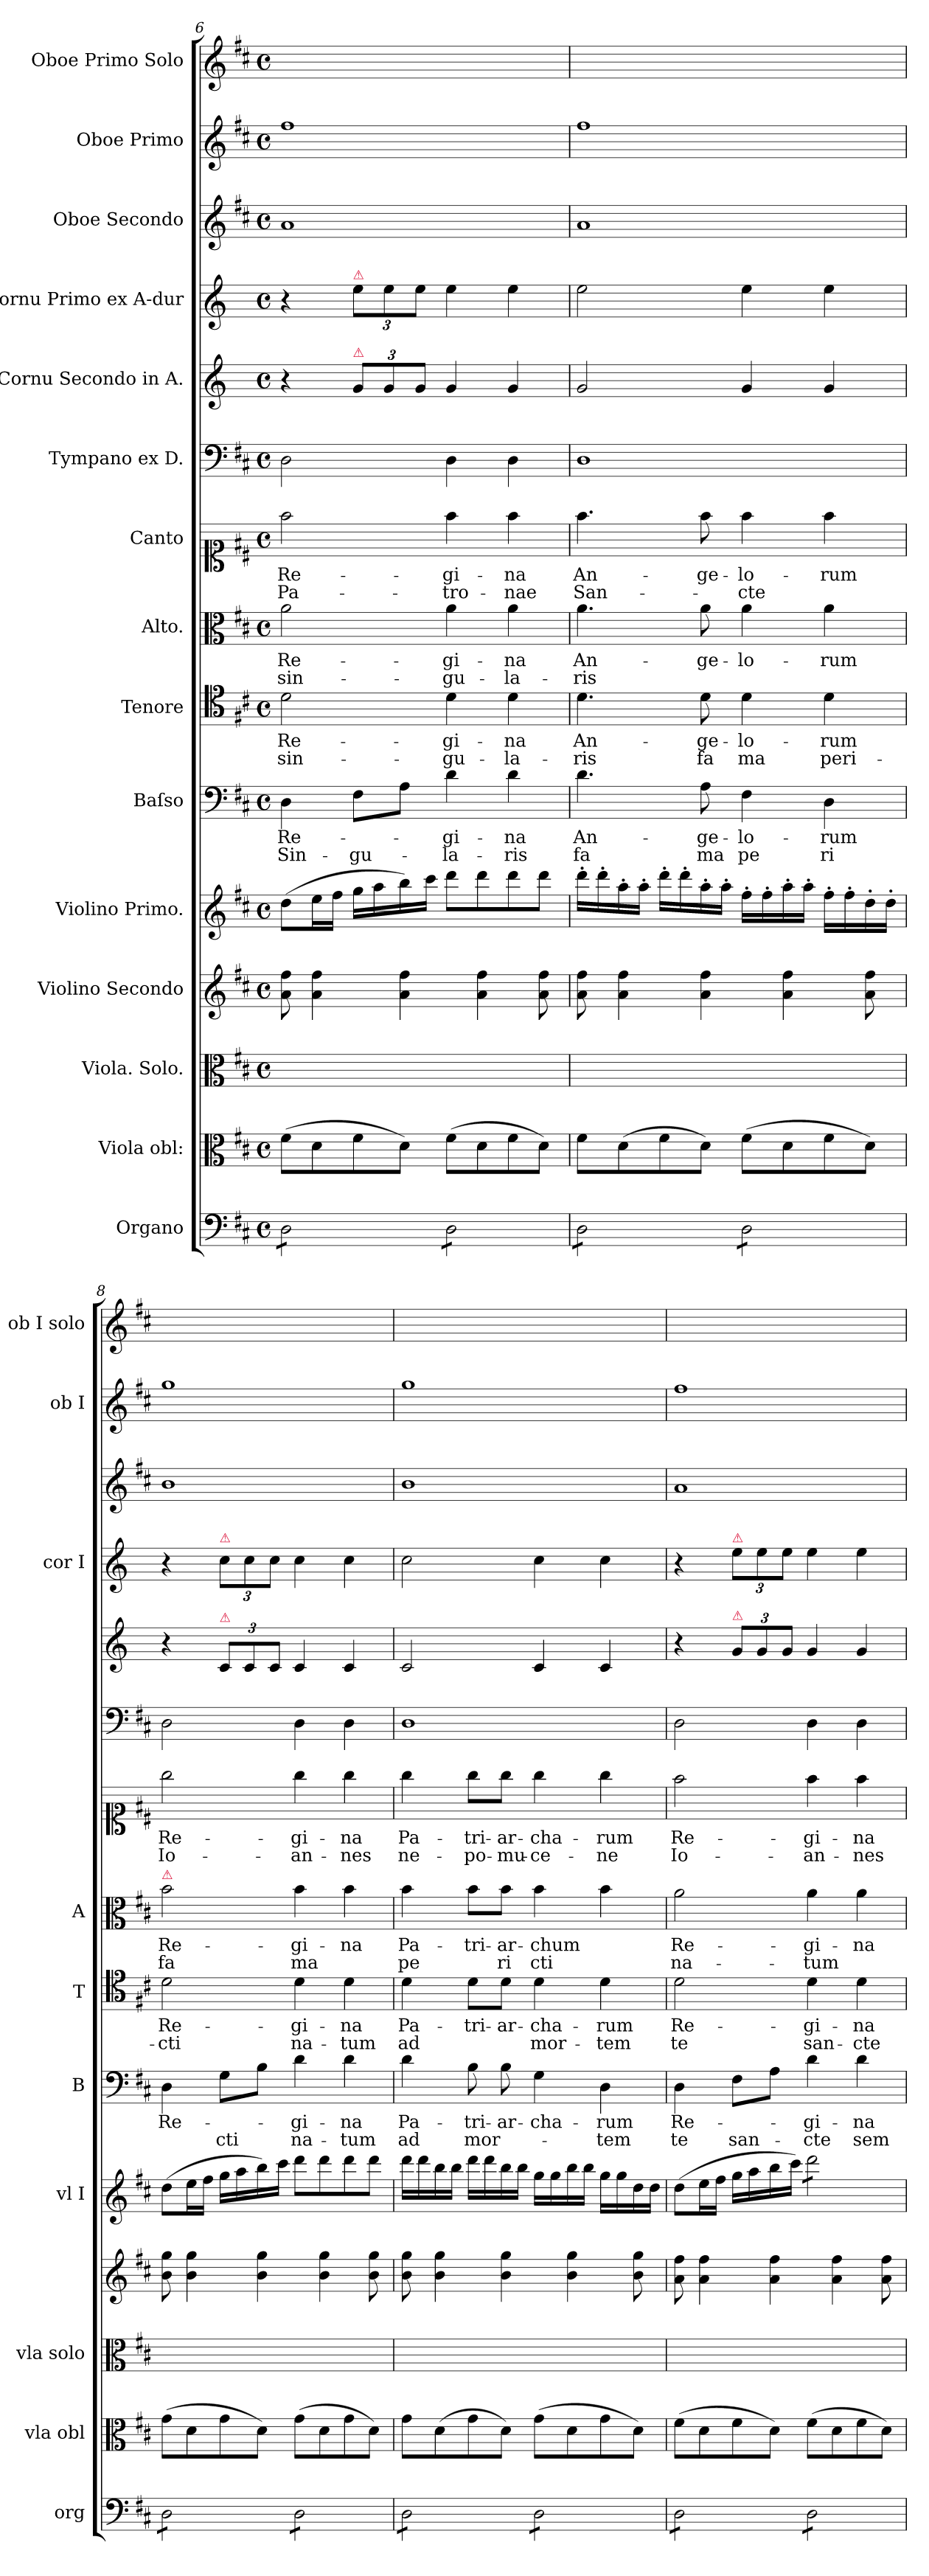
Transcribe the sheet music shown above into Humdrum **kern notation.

**kern	**kern	**kern	**kern	**kern	**kern	**text	**text	**kern	**text	**text	**kern	**text	**text	**kern	**text	**text	**kern	**kern	**kern	**kern	**kern	**kern
*part15	*part14	*part13	*part12	*part11	*part10	*part10	*part10	*part9	*part9	*part9	*part8	*part8	*part8	*part7	*part7	*part7	*part6	*part5	*part4	*part3	*part2	*part1
*staff15	*staff14	*staff13	*staff12	*staff11	*staff10	*staff10	*staff10	*staff9	*staff9	*staff9	*staff8	*staff8	*staff8	*staff7	*staff7	*staff7	*staff6	*staff5	*staff4	*staff3	*staff2	*staff1
*I"Organo	*I"Viola obl:	*I"Viola. Solo.	*I"Violino Secondo	*I"Violino Primo.	*I"Baſso	*	*	*I"Tenore	*	*	*I"Alto.	*	*	*I"Canto	*	*	*I"Tympano ex D.	*I"Cornu Secondo in A.	*I"Cornu Primo ex A-dur	*I"Oboe Secondo	*I"Oboe Primo	*I"Oboe Primo Solo
*I'org	*I'vla obl	*I'vla solo	*	*I'vl I	*I'B	*	*	*I'T	*	*	*I'A	*	*	*	*	*	*	*	*I'cor I	*	*I'ob I	*I'ob I solo
*clefF4	*clefC3	*clefC3	*clefG2	*clefG2	*clefF4	*	*	*clefC4	*	*	*clefC3	*	*	*clefC1	*	*	*clefF4	*clefG2	*clefG2	*clefG2	*clefG2	*clefG2
*	*	*	*	*	*	*	*	*	*	*	*	*	*	*	*	*	*	*ITrd-1c-2	*ITrd-1c-2	*	*	*
*k[f#c#]	*k[f#c#]	*k[f#c#]	*k[f#c#]	*k[f#c#]	*k[f#c#]	*	*	*k[f#c#]	*	*	*k[f#c#]	*	*	*k[f#c#]	*	*	*k[f#c#]	*k[f#c#]	*k[f#c#]	*k[f#c#]	*k[f#c#]	*k[f#c#]
*D:	*D:	*D:	*D:	*D:	*D:	*	*	*D:	*	*	*D:	*	*	*D:	*	*	*D:	*D:	*D:	*D:	*D:	*D:
*M4/4	*M4/4	*M4/4	*M4/4	*M4/4	*M4/4	*	*	*M4/4	*	*	*M4/4	*	*	*M4/4	*	*	*M4/4	*M4/4	*M4/4	*M4/4	*M4/4	*M4/4
*met(c)	*met(c)	*met(c)	*met(c)	*met(c)	*met(c)	*	*	*met(c)	*	*	*met(c)	*	*	*met(c)	*	*	*met(c)	*met(c)	*met(c)	*met(c)	*met(c)	*met(c)
=6	=6	=6	=6	=6	=6	=6	=6	=6	=6	=6	=6	=6	=6	=6	=6	=6	=6	=6	=6	=6	=6	=6
!	!	!	!	!	!	!	!	!	!LO:LY:i	!LO:LY:i	!	!	!	!	!LO:LY:i	!LO:LY:i	!	!	!	!	!	!
*tremolo	*	*	*	*	*	*	*	*	*	*	*	*	*	*	*	*	*	*	*	*	*	*
8D\L	(8f#\L	1ryy	8a\ 8ff#\	(8dd\L	4D\	Re-	Sin-	2d\	Re-	sin-	2a\	Re-	sin-	2ff#\	Re-	Pa-	2D\	4r	4r	1a	1ff#	1ryy
8D\	8d\	.	4a\ 4ff#\	16ee\L	.	.	.	.	.	.	.	.	.	.	.	.	.	.	.	.	.	.
.	.	.	.	16ff#\JJ	.	.	.	.	.	.	.	.	.	.	.	.	.	.	.	.	.	.
!	!	!	!	!	!	!	!	!	!	!	!	!	!	!	!	!	!	!	!LO:TX:a:color=crimson:t=⚠	!	!	!
!	!	!	!	!	!	!	!	!	!	!	!	!	!	!	!	!	!	!LO:TX:a:color=crimson:t=⚠	!	!	!	!
8D\	8f#\	.	.	16gg\LL	8F#\L	.	-gu-	.	.	.	.	.	.	.	.	.	.	12a/L	12ff#\L	.	.	.
.	.	.	.	16aa\	.	.	.	.	.	.	.	.	.	.	.	.	.	.	.	.	.	.
.	.	.	.	.	.	.	.	.	.	.	.	.	.	.	.	.	.	12a/	12ff#\	.	.	.
8D\J	8d\J)	.	4a\ 4ff#\	16bb\)	8A\J	.	.	.	.	.	.	.	.	.	.	.	.	.	.	.	.	.
.	.	.	.	.	.	.	.	.	.	.	.	.	.	.	.	.	.	12a/J	12ff#\J	.	.	.
.	.	.	.	16ccc#\JJ	.	.	.	.	.	.	.	.	.	.	.	.	.	.	.	.	.	.
!	!	!	!	!	!	!	!	!	!LO:LY:i	!LO:LY:i	!	!	!	!	!LO:LY:i	!LO:LY:i	!	!	!	!	!	!
8D\L	(8f#\L	.	.	8ddd\L	4d\	-gi-	-la-	4d\	-gi-	-gu-	4a\	-gi-	-gu-	4ff#\	-gi-	-tro-	4D\	4a/	4ff#\	.	.	.
8D\	8d\	.	4a\ 4ff#\	8ddd\	.	.	.	.	.	.	.	.	.	.	.	.	.	.	.	.	.	.
!	!	!	!	!	!	!	!	!	!LO:LY:i	!LO:LY:i	!	!	!	!	!LO:LY:i	!LO:LY:i	!	!	!	!	!	!
8D\	8f#\	.	.	8ddd\	4d\	-na	-ris	4d\	-na	-la-	4a\	-na	-la-	4ff#\	-na	-nae	4D\	4a/	4ff#\	.	.	.
8D\J	8d\J)	.	8a\ 8ff#\	8ddd\J	.	.	.	.	.	.	.	.	.	.	.	.	.	.	.	.	.	.
=7	=7	=7	=7	=7	=7	=7	=7	=7	=7	=7	=7	=7	=7	=7	=7	=7	=7	=7	=7	=7	=7	=7
!	!	!	!	!	!	!	!	!	!	!LO:LY:i	!	!	!	!	!	!	!	!	!	!	!	!
8D\L	8f#\L	1ryy	8a\ 8ff#\	16ddd'\LL	4.d\	An-	fa	4.d\	An-	-ris	4.a\	An-	-ris	4.ff#\	An-	San-	1D	2a/	2ff#\	1a	1ff#	1ryy
.	.	.	.	16ddd'\	.	.	.	.	.	.	.	.	.	.	.	.	.	.	.	.	.	.
8D\	(8d\	.	4a\ 4ff#\	16aa'\	.	.	.	.	.	.	.	.	.	.	.	.	.	.	.	.	.	.
.	.	.	.	16aa'\JJ	.	.	.	.	.	.	.	.	.	.	.	.	.	.	.	.	.	.
8D\	8f#\	.	.	16ddd'\LL	.	.	.	.	.	.	.	.	.	.	.	.	.	.	.	.	.	.
.	.	.	.	16ddd'\	.	.	.	.	.	.	.	.	.	.	.	.	.	.	.	.	.	.
!	!	!	!	!	!	!	!	!	!	!LO:LY:i	!	!	!	!	!	!	!	!	!	!	!	!
8D\J	8d\J)	.	4a\ 4ff#\	16aa'\	8A\	-ge-	ma	8d\	-ge-	fa	8a\	-ge-	.	8ff#\	-ge-	.	.	.	.	.	.	.
.	.	.	.	16aa'\JJ	.	.	.	.	.	.	.	.	.	.	.	.	.	.	.	.	.	.
!	!	!	!	!	!	!	!	!	!	!LO:LY:i	!	!	!	!	!	!	!	!	!	!	!	!
8D\L	(8f#\L	.	.	16ff#'\LL	4F#\	-lo-	pe	4d\	-lo-	ma	4a\	-lo-	.	4ff#\	-lo-	-cte	.	4a/	4ff#\	.	.	.
.	.	.	.	16ff#'\	.	.	.	.	.	.	.	.	.	.	.	.	.	.	.	.	.	.
8D\	8d\	.	4a\ 4ff#\	16aa'\	.	.	.	.	.	.	.	.	.	.	.	.	.	.	.	.	.	.
.	.	.	.	16aa'\JJ	.	.	.	.	.	.	.	.	.	.	.	.	.	.	.	.	.	.
!	!	!	!	!	!	!	!	!	!	!LO:LY:i	!	!	!	!	!	!	!	!	!	!	!	!
8D\	8f#\	.	.	16ff#'\LL	4D\	-rum	ri	4d\	-rum	peri-	4a\	-rum	.	4ff#\	-rum	.	.	4a/	4ff#\	.	.	.
.	.	.	.	16ff#'\	.	.	.	.	.	.	.	.	.	.	.	.	.	.	.	.	.	.
8D\J	8d\J)	.	8a\ 8ff#\	16dd'\	.	.	.	.	.	.	.	.	.	.	.	.	.	.	.	.	.	.
.	.	.	.	16dd'\JJ	.	.	.	.	.	.	.	.	.	.	.	.	.	.	.	.	.	.
=8	=8	=8	=8	=8	=8	=8	=8	=8	=8	=8	=8	=8	=8	=8	=8	=8	=8	=8	=8	=8	=8	=8
!	!	!	!	!	!	!	!	!	!	!	!LO:TX:a:color=crimson:t=⚠	!	!	!	!	!	!	!	!	!	!	!
!	!	!	!	!	!	!	!	!	!	!LO:LY:i	!	!	!	!	!	!	!	!	!	!	!	!
8D\L	(8g\L	1ryy	8b\ 8gg\	(8dd\L	4D\	Re-	.	2d\	Re-	-cti	2b\	Re-	fa	2gg\	Re-	Io-	2D\	4r	4r	1b	1gg	1ryy
8D\	8d\	.	4b\ 4gg\	16ee\L	.	.	.	.	.	.	.	.	.	.	.	.	.	.	.	.	.	.
.	.	.	.	16ff#\JJ	.	.	.	.	.	.	.	.	.	.	.	.	.	.	.	.	.	.
!	!	!	!	!	!	!	!	!	!	!	!	!	!	!	!	!	!	!	!LO:TX:a:color=crimson:t=⚠	!	!	!
!	!	!	!	!	!	!	!	!	!	!	!	!	!	!	!	!	!	!LO:TX:a:color=crimson:t=⚠	!	!	!	!
8D\	8g\	.	.	16gg\LL	8G\L	.	cti	.	.	.	.	.	.	.	.	.	.	12d/L	12dd\L	.	.	.
.	.	.	.	16aa\	.	.	.	.	.	.	.	.	.	.	.	.	.	.	.	.	.	.
.	.	.	.	.	.	.	.	.	.	.	.	.	.	.	.	.	.	12d/	12dd\	.	.	.
8D\J	8d\J)	.	4b\ 4gg\	16bb\)	8B\J	.	.	.	.	.	.	.	.	.	.	.	.	.	.	.	.	.
.	.	.	.	.	.	.	.	.	.	.	.	.	.	.	.	.	.	12d/J	12dd\J	.	.	.
.	.	.	.	16ccc#\JJ	.	.	.	.	.	.	.	.	.	.	.	.	.	.	.	.	.	.
!	!	!	!	!	!	!	!	!	!	!LO:LY:i	!	!	!	!	!	!	!	!	!	!	!	!
8D\L	(8g\L	.	.	8ddd\L	4d\	-gi-	na-	4d\	-gi-	na-	4b\	-gi-	ma	4gg\	-gi-	-an-	4D\	4d/	4dd\	.	.	.
8D\	8d\	.	4b\ 4gg\	8ddd\	.	.	.	.	.	.	.	.	.	.	.	.	.	.	.	.	.	.
!	!	!	!	!	!	!	!	!	!	!LO:LY:i	!	!	!	!	!	!	!	!	!	!	!	!
8D\	8g\	.	.	8ddd\	4d\	-na	-tum	4d\	-na	-tum	4b\	-na	.	4gg\	-na	-nes	4D\	4d/	4dd\	.	.	.
8D\J	8d\J)	.	8b\ 8gg\	8ddd\J	.	.	.	.	.	.	.	.	.	.	.	.	.	.	.	.	.	.
=9	=9	=9	=9	=9	=9	=9	=9	=9	=9	=9	=9	=9	=9	=9	=9	=9	=9	=9	=9	=9	=9	=9
!	!	!	!	!	!	!	!	!	!	!LO:LY:i	!	!	!	!	!	!	!	!	!	!	!	!
8D\L	8g\L	1ryy	8b\ 8gg\	16ddd\LL	4d\	Pa-	ad	4d\	Pa-	ad	4b\	Pa-	pe	4gg\	Pa-	ne-	1D	2d/	2dd\	1b	1gg	1ryy
.	.	.	.	16ddd\	.	.	.	.	.	.	.	.	.	.	.	.	.	.	.	.	.	.
8D\	(8d\	.	4b\ 4gg\	16bb\	.	.	.	.	.	.	.	.	.	.	.	.	.	.	.	.	.	.
.	.	.	.	16bb\JJ	.	.	.	.	.	.	.	.	.	.	.	.	.	.	.	.	.	.
8D\	8g\	.	.	16ddd\LL	8B\	-tri-	mor-	8d\L	-tri-	.	8b\L	-tri-	.	8gg\L	-tri-	-po-	.	.	.	.	.	.
.	.	.	.	16ddd\	.	.	.	.	.	.	.	.	.	.	.	.	.	.	.	.	.	.
8D\J	8d\J)	.	4b\ 4gg\	16bb\	8B\	-ar-	.	8d\J	-ar-	.	8b\J	-ar-	ri	8gg\J	-ar-	-mu-	.	.	.	.	.	.
.	.	.	.	16bb\JJ	.	.	.	.	.	.	.	.	.	.	.	.	.	.	.	.	.	.
!	!	!	!	!	!	!	!	!	!	!LO:LY:i	!	!	!	!	!	!	!	!	!	!	!	!
8D\L	(8g\L	.	.	16gg\LL	4G\	-cha-	.	4d\	-cha-	mor-	4b\	-chum	cti	4gg\	-cha-	-ce-	.	4d/	4dd\	.	.	.
.	.	.	.	16gg\	.	.	.	.	.	.	.	.	.	.	.	.	.	.	.	.	.	.
8D\	8d\	.	4b\ 4gg\	16bb\	.	.	.	.	.	.	.	.	.	.	.	.	.	.	.	.	.	.
.	.	.	.	16bb\JJ	.	.	.	.	.	.	.	.	.	.	.	.	.	.	.	.	.	.
!	!	!	!	!	!	!	!	!	!	!LO:LY:i	!	!	!	!	!	!	!	!	!	!	!	!
8D\	8g\	.	.	16gg\LL	4D\	-rum	-tem	4d\	-rum	-tem	4b\	.	.	4gg\	-rum	-ne	.	4d/	4dd\	.	.	.
.	.	.	.	16gg\	.	.	.	.	.	.	.	.	.	.	.	.	.	.	.	.	.	.
8D\J	8d\J)	.	8b\ 8gg\	16dd\	.	.	.	.	.	.	.	.	.	.	.	.	.	.	.	.	.	.
.	.	.	.	16dd\JJ	.	.	.	.	.	.	.	.	.	.	.	.	.	.	.	.	.	.
=10	=10	=10	=10	=10	=10	=10	=10	=10	=10	=10	=10	=10	=10	=10	=10	=10	=10	=10	=10	=10	=10	=10
!	!	!	!	!	!	!	!	!	!	!LO:LY:i	!	!	!	!	!	!LO:LY:i	!	!	!	!	!	!
8D\L	(8f#\L	1ryy	8a\ 8ff#\	(8dd\L	4D\	Re-	te	2d\	Re-	te	2a\	Re-	na-	2ff#\	Re-	Io-	2D\	4r	4r	1a	1ff#	1ryy
8D\	8d\	.	4a\ 4ff#\	16ee\L	.	.	.	.	.	.	.	.	.	.	.	.	.	.	.	.	.	.
.	.	.	.	16ff#\JJ	.	.	.	.	.	.	.	.	.	.	.	.	.	.	.	.	.	.
!	!	!	!	!	!	!	!	!	!	!	!	!	!	!	!	!	!	!	!LO:TX:a:color=crimson:t=⚠	!	!	!
!	!	!	!	!	!	!	!	!	!	!	!	!	!	!	!	!	!	!LO:TX:a:color=crimson:t=⚠	!	!	!	!
8D\	8f#\	.	.	16gg\LL	8F#\L	.	san-	.	.	.	.	.	.	.	.	.	.	12a/L	12ff#\L	.	.	.
.	.	.	.	16aa\	.	.	.	.	.	.	.	.	.	.	.	.	.	.	.	.	.	.
.	.	.	.	.	.	.	.	.	.	.	.	.	.	.	.	.	.	12a/	12ff#\	.	.	.
8D\J	8d\J)	.	4a\ 4ff#\	16bb\	8A\J	.	.	.	.	.	.	.	.	.	.	.	.	.	.	.	.	.
.	.	.	.	.	.	.	.	.	.	.	.	.	.	.	.	.	.	12a/J	12ff#\J	.	.	.
.	.	.	.	16ccc#\JJ)	.	.	.	.	.	.	.	.	.	.	.	.	.	.	.	.	.	.
!	!	!	!	!	!	!	!	!	!	!LO:LY:i	!	!	!	!	!	!LO:LY:i	!	!	!	!	!	!
*	*	*	*	*tremolo	*	*	*	*	*	*	*	*	*	*	*	*	*	*	*	*	*	*
8D\L	(8f#\L	.	.	8ddd\L	4d\	-gi-	-cte	4d\	-gi-	san-	4a\	-gi-	-tum	4ff#\	-gi-	-an-	4D\	4a/	4ff#\	.	.	.
8D\	8d\	.	4a\ 4ff#\	8ddd\	.	.	.	.	.	.	.	.	.	.	.	.	.	.	.	.	.	.
!	!	!	!	!	!	!	!	!	!	!LO:LY:i	!	!	!	!	!	!LO:LY:i	!	!	!	!	!	!
8D\	8f#\	.	.	8ddd\	4d\	-na	sem-	4d\	-na	-cte	4a\	-na	.	4ff#\	-na	-nes	4D\	4a/	4ff#\	.	.	.
8D\J	8d\J)	.	8a\ 8ff#\	8ddd\J	.	.	.	.	.	.	.	.	.	.	.	.	.	.	.	.	.	.
*	*	*	*	*Xtremolo	*	*	*	*	*	*	*	*	*	*	*	*	*	*	*	*	*	*
*Xtremolo	*	*	*	*	*	*	*	*	*	*	*	*	*	*	*	*	*	*	*	*	*	*
=	=	=	=	=	=	=	=	=	=	=	=	=	=	=	=	=	=	=	=	=	=	=
*-	*-	*-	*-	*-	*-	*-	*-	*-	*-	*-	*-	*-	*-	*-	*-	*-	*-	*-	*-	*-	*-	*-
